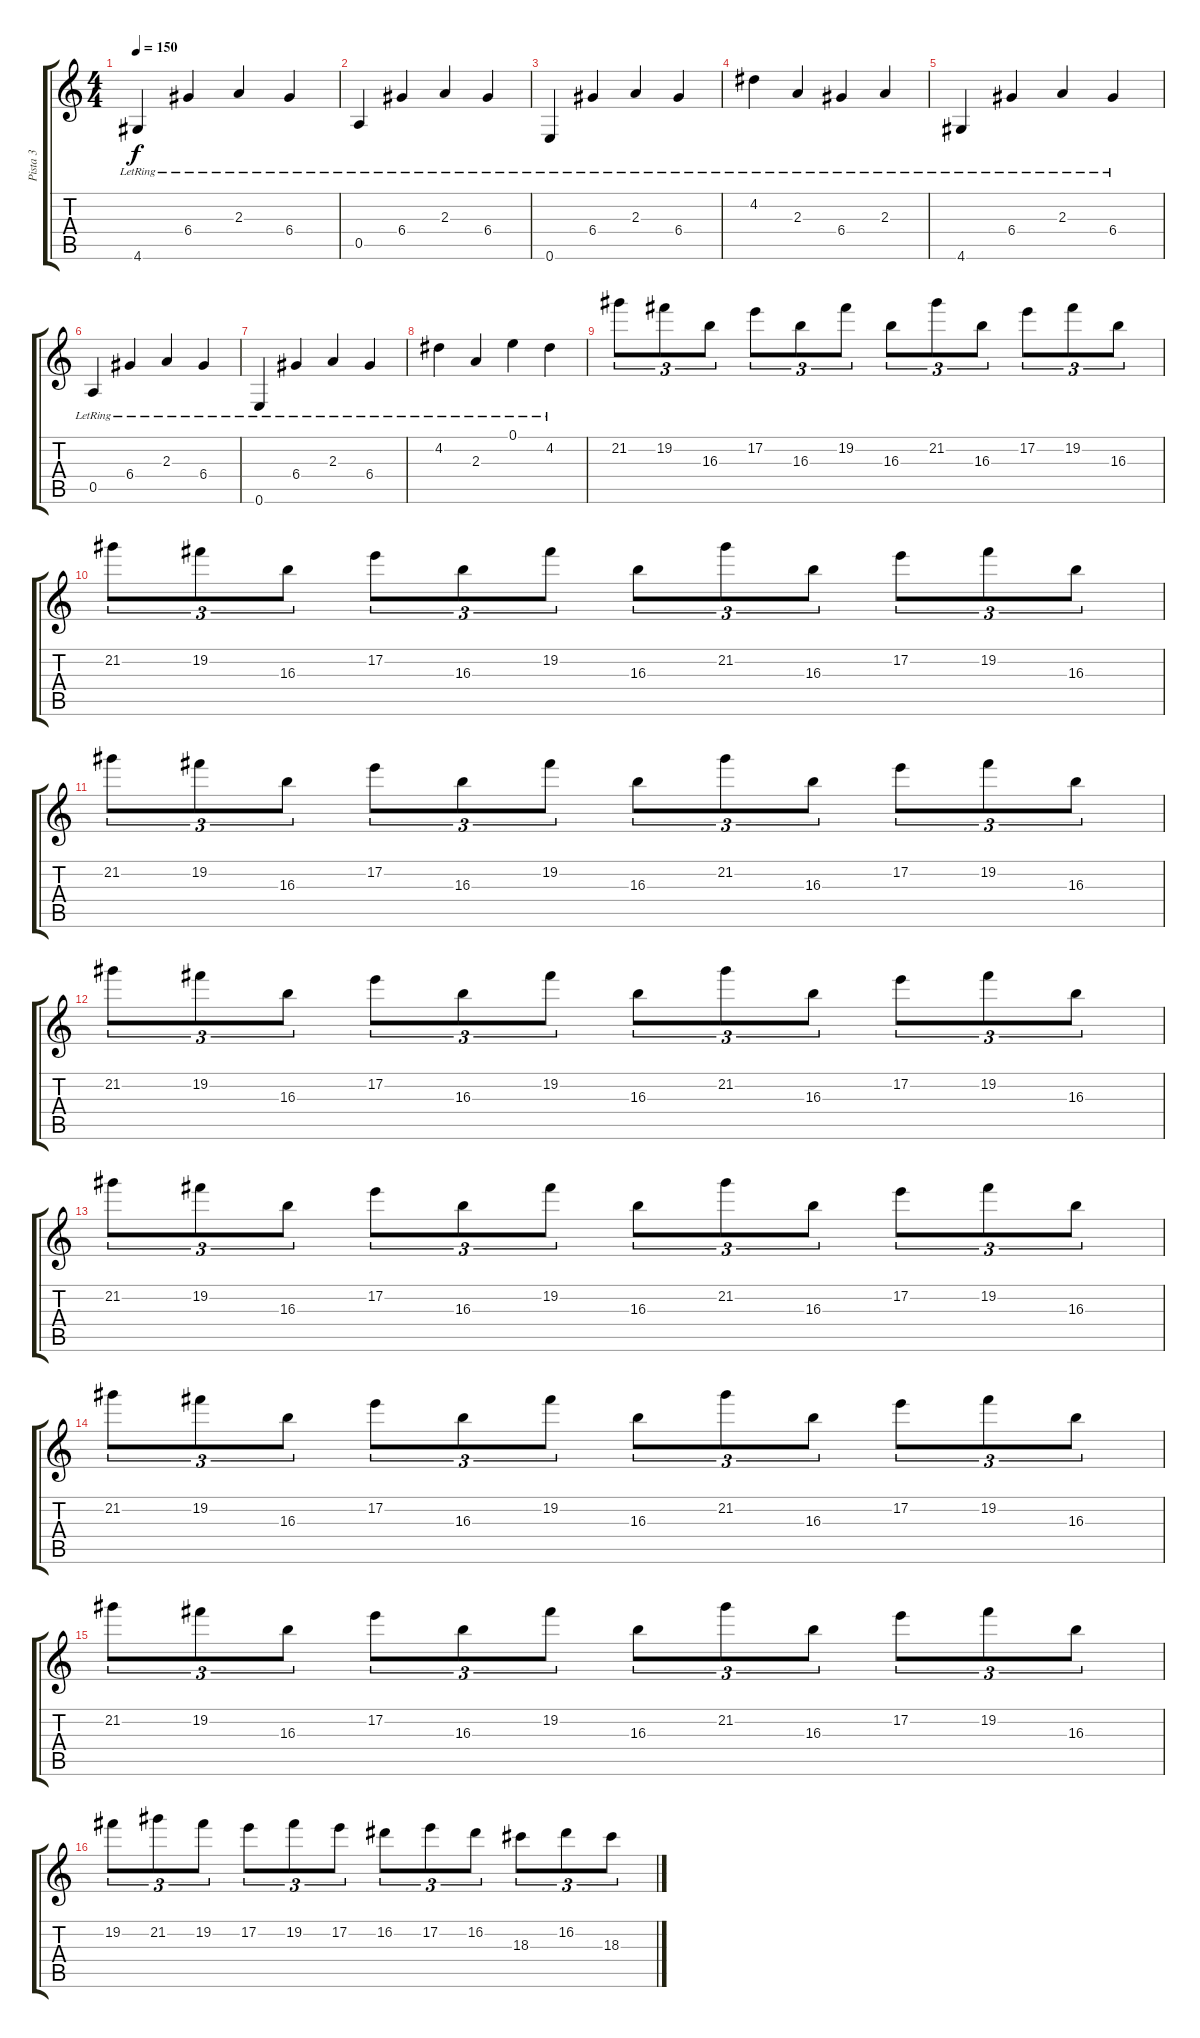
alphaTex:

\track ("Pista 3" "Pista 3") {instrument overdrivenguitar}
\staff {score tabs}
\tuning (E4 B3 G3 D3 A2 E2) {hide}
\ts (4 4)
\tempo 150
\clef g2
\ks c
4.6{lr}.4{dy f} 6.4{lr}.4 2.3{lr}.4 6.4{lr}.4 |
0.5{lr}.4 6.4{lr}.4 2.3{lr}.4 6.4{lr}.4 |
0.6{lr}.4 6.4{lr}.4 2.3{lr}.4 6.4{lr}.4 |
4.2{lr}.4 2.3{lr}.4 6.4{lr}.4 2.3{lr}.4 |
4.6{lr}.4 6.4{lr}.4 2.3{lr}.4 6.4{lr}.4 |
0.5{lr}.4 6.4{lr}.4 2.3{lr}.4 6.4{lr}.4 |
0.6{lr}.4 6.4{lr}.4 2.3{lr}.4 6.4{lr}.4 |
4.2{lr}.4 2.3{lr}.4 0.1{lr}.4 4.2{lr}.4 |
21.2.8{tu (3 2)} 19.2.8{tu (3 2)} 16.3.8{tu (3 2)} 17.2.8{tu (3 2)} 16.3.8{tu (3 2)} 19.2.8{tu (3 2)} 16.3.8{tu (3 2)} 21.2.8{tu (3 2)} 16.3.8{tu (3 2)} 17.2.8{tu (3 2)} 19.2.8{tu (3 2)} 16.3.8{tu (3 2)} |
21.2.8{tu (3 2)} 19.2.8{tu (3 2)} 16.3.8{tu (3 2)} 17.2.8{tu (3 2)} 16.3.8{tu (3 2)} 19.2.8{tu (3 2)} 16.3.8{tu (3 2)} 21.2.8{tu (3 2)} 16.3.8{tu (3 2)} 17.2.8{tu (3 2)} 19.2.8{tu (3 2)} 16.3.8{tu (3 2)} |
21.2.8{tu (3 2)} 19.2.8{tu (3 2)} 16.3.8{tu (3 2)} 17.2.8{tu (3 2)} 16.3.8{tu (3 2)} 19.2.8{tu (3 2)} 16.3.8{tu (3 2)} 21.2.8{tu (3 2)} 16.3.8{tu (3 2)} 17.2.8{tu (3 2)} 19.2.8{tu (3 2)} 16.3.8{tu (3 2)} |
21.2.8{tu (3 2)} 19.2.8{tu (3 2)} 16.3.8{tu (3 2)} 17.2.8{tu (3 2)} 16.3.8{tu (3 2)} 19.2.8{tu (3 2)} 16.3.8{tu (3 2)} 21.2.8{tu (3 2)} 16.3.8{tu (3 2)} 17.2.8{tu (3 2)} 19.2.8{tu (3 2)} 16.3.8{tu (3 2)} |
21.2.8{tu (3 2)} 19.2.8{tu (3 2)} 16.3.8{tu (3 2)} 17.2.8{tu (3 2)} 16.3.8{tu (3 2)} 19.2.8{tu (3 2)} 16.3.8{tu (3 2)} 21.2.8{tu (3 2)} 16.3.8{tu (3 2)} 17.2.8{tu (3 2)} 19.2.8{tu (3 2)} 16.3.8{tu (3 2)} |
21.2.8{tu (3 2)} 19.2.8{tu (3 2)} 16.3.8{tu (3 2)} 17.2.8{tu (3 2)} 16.3.8{tu (3 2)} 19.2.8{tu (3 2)} 16.3.8{tu (3 2)} 21.2.8{tu (3 2)} 16.3.8{tu (3 2)} 17.2.8{tu (3 2)} 19.2.8{tu (3 2)} 16.3.8{tu (3 2)} |
21.2.8{tu (3 2)} 19.2.8{tu (3 2)} 16.3.8{tu (3 2)} 17.2.8{tu (3 2)} 16.3.8{tu (3 2)} 19.2.8{tu (3 2)} 16.3.8{tu (3 2)} 21.2.8{tu (3 2)} 16.3.8{tu (3 2)} 17.2.8{tu (3 2)} 19.2.8{tu (3 2)} 16.3.8{tu (3 2)} |
19.2.8{tu (3 2)} 21.2.8{tu (3 2)} 19.2.8{tu (3 2)} 17.2.8{tu (3 2)} 19.2.8{tu (3 2)} 17.2.8{tu (3 2)} 16.2.8{tu (3 2)} 17.2.8{tu (3 2)} 16.2.8{tu (3 2)} 18.3.8{tu (3 2)} 16.2.8{tu (3 2)} 18.3.8{tu (3 2)}
